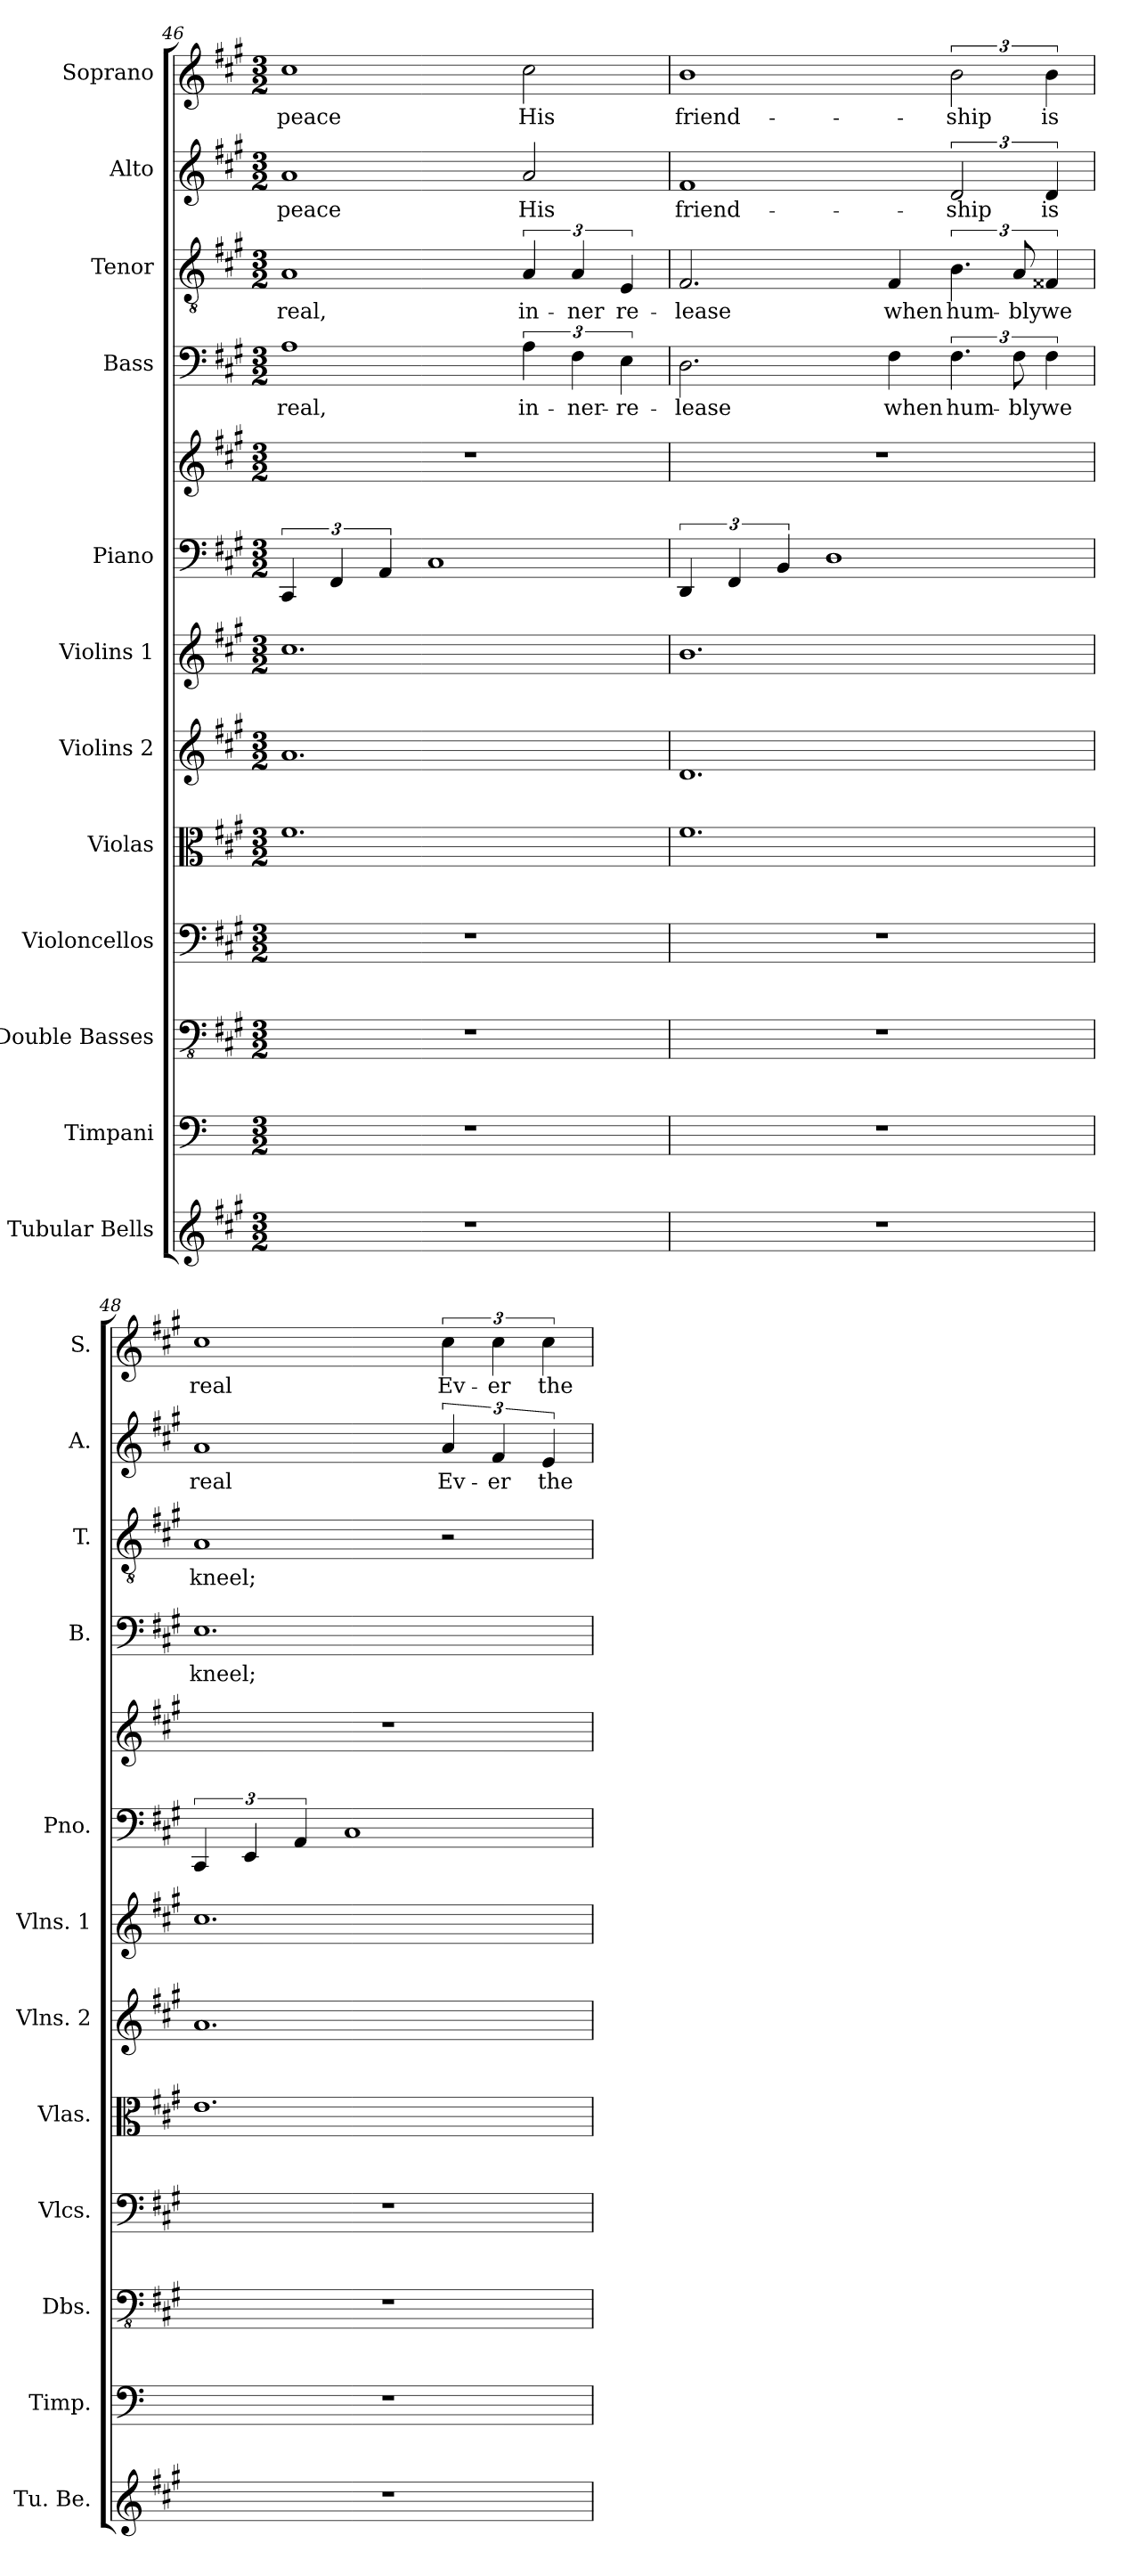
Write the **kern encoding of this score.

**kern	**kern	**kern	**kern	**kern	**kern	**kern	**kern	**kern	**kern	**text	**kern	**text	**kern	**text	**kern	**text
*part12	*part11	*part10	*part9	*part8	*part7	*part6	*part5	*part5	*part4	*part4	*part3	*part3	*part2	*part2	*part1	*part1
*staff13	*staff12	*staff11	*staff10	*staff9	*staff8	*staff7	*staff6	*staff5	*staff4	*staff4	*staff3	*staff3	*staff2	*staff2	*staff1	*staff1
*I"Tubular Bells	*I"Timpani	*I"Double Basses	*I"Violoncellos	*I"Violas	*I"Violins 2	*I"Violins 1	*I"Piano	*	*I"Bass	*	*I"Tenor	*	*I"Alto	*	*I"Soprano	*
*I'Tu. Be.	*I'Timp.	*I'Dbs.	*I'Vlcs.	*I'Vlas.	*I'Vlns. 2	*I'Vlns. 1	*I'Pno.	*	*I'B.	*	*I'T.	*	*I'A.	*	*I'S.	*
*clefG2	*clefF4	*clefFv4	*clefF4	*clefC3	*clefG2	*clefG2	*clefF4	*clefG2	*clefF4	*	*clefGv2	*	*clefG2	*	*clefG2	*
*k[f#c#g#]	*k[]	*k[f#c#g#]	*k[f#c#g#]	*k[f#c#g#]	*k[f#c#g#]	*k[f#c#g#]	*k[f#c#g#]	*k[f#c#g#]	*k[f#c#g#]	*	*k[f#c#g#]	*	*k[f#c#g#]	*	*k[f#c#g#]	*
*A:	*C:	*A:	*A:	*A:	*A:	*A:	*A:	*A:	*A:	*	*A:	*	*A:	*	*A:	*
*M3/2	*M3/2	*M3/2	*M3/2	*M3/2	*M3/2	*M3/2	*M3/2	*M3/2	*M3/2	*	*M3/2	*	*M3/2	*	*M3/2	*
=46	=46	=46	=46	=46	=46	=46	=46	=46	=46	=46	=46	=46	=46	=46	=46	=46
1.r	1.r	1.r	1.r	1.f#	1.a	1.cc#	6CC#/	1.r	1A	real,	1A	real,	1a	peace	1cc#	peace
.	.	.	.	.	.	.	6FF#/	.	.	.	.	.	.	.	.	.
.	.	.	.	.	.	.	6AA/	.	.	.	.	.	.	.	.	.
.	.	.	.	.	.	.	1C#	.	.	.	.	.	.	.	.	.
.	.	.	.	.	.	.	.	.	6A\	in-	6A/	in-	2a/	His	2cc#\	His
.	.	.	.	.	.	.	.	.	6F#\	-ner-	6A/	-ner	.	.	.	.
.	.	.	.	.	.	.	.	.	6E\	-re-	6E/	re-	.	.	.	.
=47	=47	=47	=47	=47	=47	=47	=47	=47	=47	=47	=47	=47	=47	=47	=47	=47
1.r	1.r	1.r	1.r	1.f#	1.d	1.b	6DD/	1.r	2.D\	-lease	2.F#/	-lease	1f#	friend-	1b	friend-
.	.	.	.	.	.	.	6FF#/	.	.	.	.	.	.	.	.	.
.	.	.	.	.	.	.	6BB/	.	.	.	.	.	.	.	.	.
.	.	.	.	.	.	.	1D	.	.	.	.	.	.	.	.	.
.	.	.	.	.	.	.	.	.	4F#\	when	4F#/	when	.	.	.	.
.	.	.	.	.	.	.	.	.	6.F#\	hum-	6.B\	hum-	3d/	-ship	3b\	-ship
.	.	.	.	.	.	.	.	.	12F#\	-bly	12A/	-bly	.	.	.	.
.	.	.	.	.	.	.	.	.	6F#\	we	6F##X/	we	6d/	is	6b\	is
!!LO:PB:g=z
=48	=48	=48	=48	=48	=48	=48	=48	=48	=48	=48	=48	=48	=48	=48	=48	=48
1.r	1.r	1.r	1.r	1.e	1.a	1.cc#	6CC#/	1.r	1.E	kneel;	1A	kneel;	1a	real	1cc#	real
.	.	.	.	.	.	.	6EE/	.	.	.	.	.	.	.	.	.
.	.	.	.	.	.	.	6AA/	.	.	.	.	.	.	.	.	.
.	.	.	.	.	.	.	1C#	.	.	.	.	.	.	.	.	.
.	.	.	.	.	.	.	.	.	.	.	2r	.	6a/	Ev-	6cc#\	Ev-
.	.	.	.	.	.	.	.	.	.	.	.	.	6f#/	-er	6cc#\	-er
.	.	.	.	.	.	.	.	.	.	.	.	.	6e/	the	6cc#\	the
=	=	=	=	=	=	=	=	=	=	=	=	=	=	=	=	=
*-	*-	*-	*-	*-	*-	*-	*-	*-	*-	*-	*-	*-	*-	*-	*-	*-
